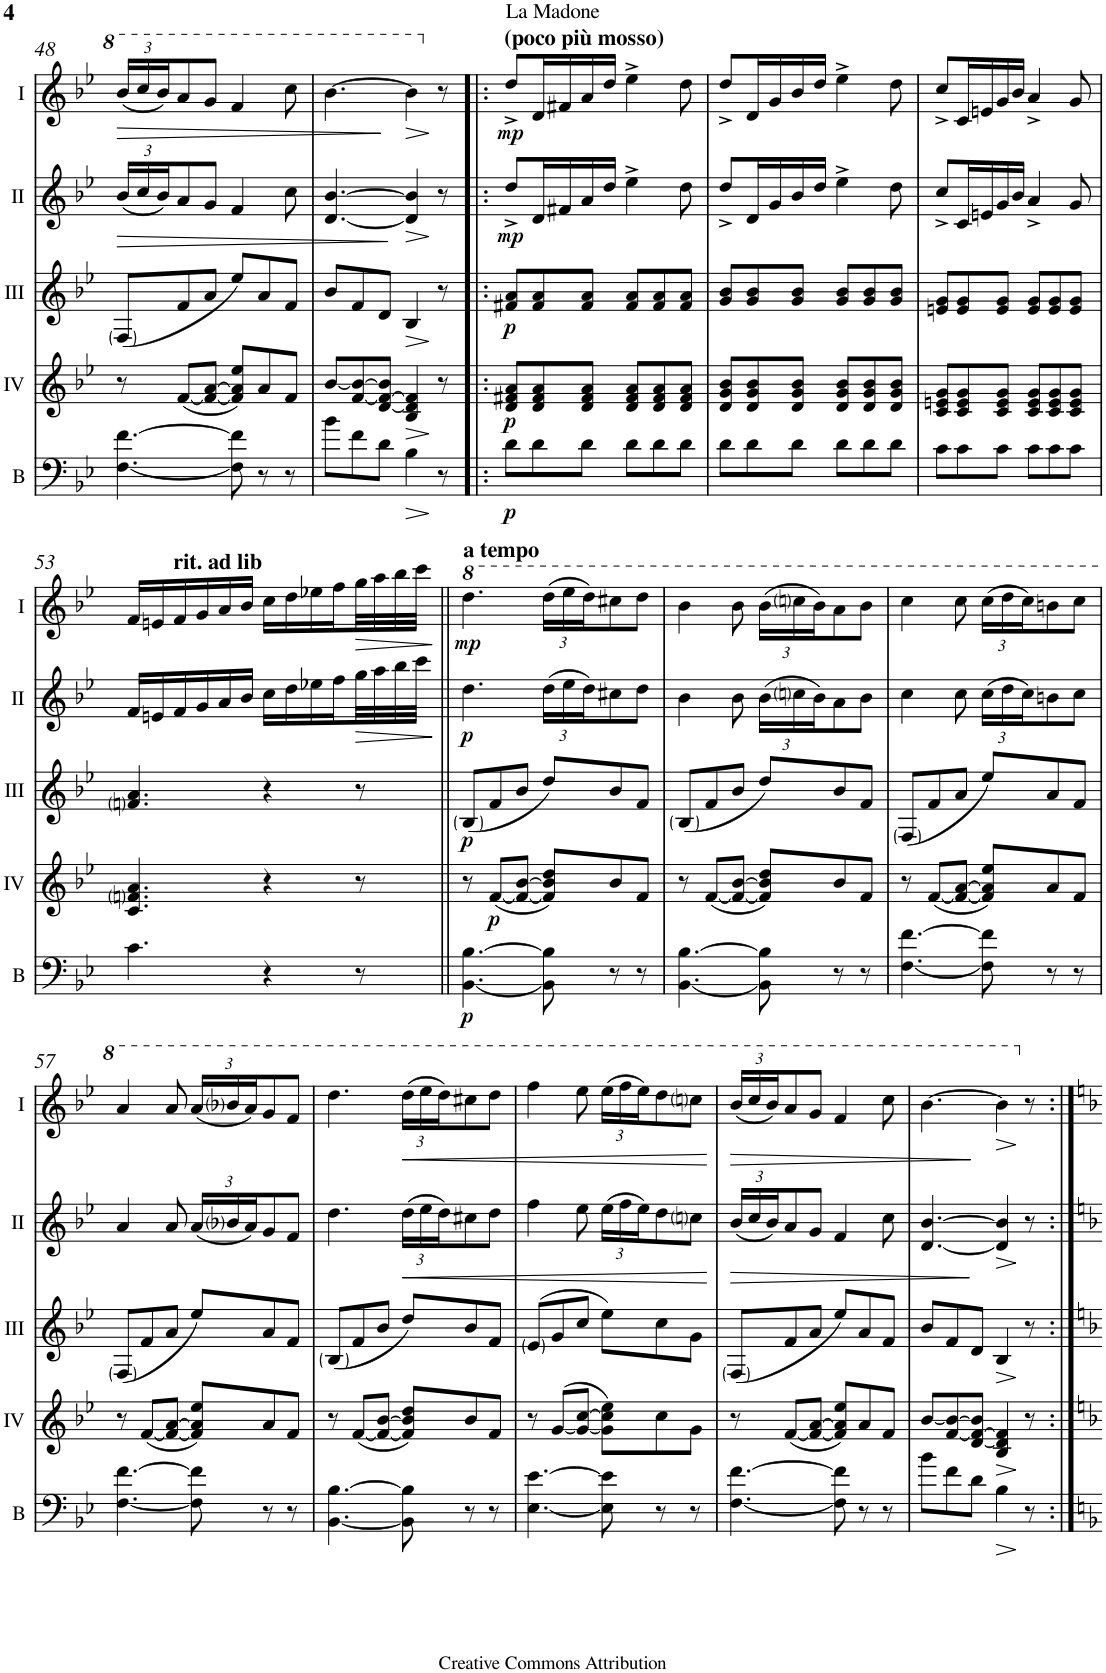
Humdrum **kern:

**kern	**dynam	**kern	**dynam	**kern	**dynam	**kern	**dynam	**kern	**dynam
*part5	*part5	*part4	*part4	*part3	*part3	*part2	*part2	*part1	*part1
*staff5	*staff5	*staff4	*staff4	*staff3	*staff3	*staff2	*staff2	*staff1	*staff1
*I"Bass	*	*I"Acc. 4	*	*I"Acc. 3	*	*I"Acc. 2	*	*I"Acc. 1	*
*I'B	*	*	*	*	*	*	*	*	*
!!LO:PB:g=z
*clefF4	*	*clefG2	*	*clefG2	*	*clefG2	*	*clefG2	*
*Trd7c12	*	*Trd7c12	*	*Trd7c12	*	*	*	*	*
*k[b-e-]	*	*k[b-e-]	*	*k[b-e-]	*	*k[b-e-]	*	*k[b-e-]	*
*M6/8	*	*M6/8	*	*M6/8	*	*M6/8	*	*M6/8	*
*	*	*	*	*	*	*Xbrackettup	*	*	*
=48	=48	=48	=48	=48	=48	=48	=48	=48	=48
!	!	!	!	!	!	!	!LO:HP:b	!	!
*	*	*	*	*	*	*	*	*Xbrackettup	*
!	!	!	!	!	!	!	!	!	!LO:HP:b
[4.F\ [4.f\	.	8r	.	(8F/L	.	(24b-/LL	>	(24bb-/LL	>
.	.	.	.	.	.	24cc/	.	24ccc/	.
.	.	.	.	.	.	24b-/J)	.	24bb-/J)	.
.	.	([8f/L	.	8f/	.	8a/	.	8aa/	.
.	.	8f/_ [8a/J	.	8a/J	.	8g/J	.	8gg/J	.
8F\] 8f\]	.	8f/] 8a/] 8ee-/L)	.	8ee-/L)	.	4f/	.	4ff/	.
8r	.	8a/	.	8a/	.	.	.	.	.
8r	.	8f/J	.	8f/J	.	8cc\	.	8ccc\	.
=49	=49	=49	=49	=49	=49	=49	=49	=49	=49
8b-\L	.	[8b-/L	.	8b-/L	.	[4.d/ [4.b-/	.	[4.bb-\	.
8f\	.	[8f/ 8b-/_	.	8f/	.	.	.	.	.
8d\J	.	[8d/ 8f/_ 8b-/]J	.	8d/J	.	.	.	.	.
!	!LO:HP:b	!	!LO:HP:b	!	!LO:HP:b	!	!LO:HP:n=1:b	!	!LO:HP:n=1:b
4B-\	>	4B-/ 4d/] 4f/]	>	4B-/	>	4d/] 4b-/]	] >	4bb-\]	] >
8r	]	8r	]	8r	]	8r	]	8r	]
=50!|:	=50!|:	=50!|:	=50!|:	=50!|:	=50!|:	=50!|:	=50!|:	=50!|:	=50!|:
!	!	!	!	!	!	!	!	!LO:TX:a:B:t=(poco più mosso)	!
!	!LO:DY:b	!	!LO:DY:b	!	!LO:DY:b	!	!LO:DY:b	!	!LO:DY:b
8d\L	p	8d/ 8f#X/ 8a/L	p	8f#X/ 8a/L	p	8dd^/L	mp	8dd^/L	mp
8d\	.	8d/ 8f#/ 8a/	.	8f#/ 8a/	.	16d/L	.	16d/L	.
.	.	.	.	.	.	16f#X/	.	16f#X/	.
8d\J	.	8d/ 8f#/ 8a/J	.	8f#/ 8a/J	.	16a/	.	16a/	.
.	.	.	.	.	.	16dd/JJ	.	16dd/JJ	.
8d\L	.	8d/ 8f#/ 8a/L	.	8f#/ 8a/L	.	4ee-^\	.	4ee-^\	.
8d\	.	8d/ 8f#/ 8a/	.	8f#/ 8a/	.	.	.	.	.
8d\J	.	8d/ 8f#/ 8a/J	.	8f#/ 8a/J	.	8dd\	.	8dd\	.
=51	=51	=51	=51	=51	=51	=51	=51	=51	=51
8d\L	.	8d/ 8g/ 8b-/L	.	8g/ 8b-/L	.	8dd^/L	.	8dd^/L	.
8d\	.	8d/ 8g/ 8b-/	.	8g/ 8b-/	.	16d/L	.	16d/L	.
.	.	.	.	.	.	16g/	.	16g/	.
8d\J	.	8d/ 8g/ 8b-/J	.	8g/ 8b-/J	.	16b-/	.	16b-/	.
.	.	.	.	.	.	16dd/JJ	.	16dd/JJ	.
8d\L	.	8d/ 8g/ 8b-/L	.	8g/ 8b-/L	.	4ee-^\	.	4ee-^\	.
8d\	.	8d/ 8g/ 8b-/	.	8g/ 8b-/	.	.	.	.	.
8d\J	.	8d/ 8g/ 8b-/J	.	8g/ 8b-/J	.	8dd\	.	8dd\	.
=52	=52	=52	=52	=52	=52	=52	=52	=52	=52
8c\L	.	8c/ 8en/ 8g/L	.	8en/ 8g/L	.	8cc^/L	.	8cc^/L	.
8c\	.	8c/ 8e/ 8g/	.	8e/ 8g/	.	16c/L	.	16c/L	.
.	.	.	.	.	.	16en/	.	16en/	.
8c\J	.	8c/ 8e/ 8g/J	.	8e/ 8g/J	.	16g/	.	16g/	.
.	.	.	.	.	.	16b-/JJ	.	16b-/JJ	.
8c\L	.	8c/ 8e/ 8g/L	.	8e/ 8g/L	.	4a^/	.	4a^/	.
8c\	.	8c/ 8e/ 8g/	.	8e/ 8g/	.	.	.	.	.
8c\J	.	8c/ 8e/ 8g/J	.	8e/ 8g/J	.	8g/	.	8g/	.
!!LO:LB:g=z
=53	=53	=53	=53	=53	=53	=53	=53	=53	=53
4.c\	.	4.c/ 4.fni/ 4.a/	.	4.fni/ 4.a/	.	16f/LL	.	16f/LL	.
.	.	.	.	.	.	16en/	.	16en/	.
!	!	!	!	!	!	!	!	!LO:TX:a:B:t=rit. ad lib	!
.	.	.	.	.	.	16f/	.	16f/	.
.	.	.	.	.	.	16g/	.	16g/	.
.	.	.	.	.	.	16a/	.	16a/	.
.	.	.	.	.	.	16b-/JJ	.	16b-/JJ	.
4r	.	4r	.	4r	.	16cc\LL	.	16cc\LL	.
.	.	.	.	.	.	16dd\	.	16dd\	.
.	.	.	.	.	.	16ee-X\	.	16ee-X\	.
.	.	.	.	.	.	16ff\	.	16ff\	.
!	!	!	!	!	!	!	!LO:HP:b	!	!LO:HP:b
8r	.	8r	.	8r	.	32gg\L	>	32gg\L	>
.	.	.	.	.	.	32aa\	.	32aa\	.
.	.	.	.	.	.	32bb-\	.	32bb-\	.
.	.	.	.	.	.	32ccc\JJJ	.	32ccc\JJJ	.
.	.	.	.	.	.	.	]	.	]
=54||	=54||	=54||	=54||	=54||	=54||	=54||	=54||	=54||	=54||
*	*	*	*	*	*	*	*	*8va	*
!	!	!	!	!	!	!	!	!LO:TX:a:B:t=a tempo	!
!	!LO:DY:b	!	!	!	!LO:DY:b	!	!LO:DY:b	!	!LO:DY:b
[4.BB-\ [4.B-\	p	8r	.	(8B-/L	p	4.dd\	p	4.ddd\	mp
!	!	!	!LO:DY:b	!	!	!	!	!	!
.	.	([8f/L	p	8f/	.	.	.	.	.
.	.	8f/_ [8b-/J	.	8b-/J	.	.	.	.	.
8BB-\] 8B-\]	.	8f/] 8b-/] 8dd/L)	.	8dd/L)	.	(24dd\LL	.	(24ddd\LL	.
.	.	.	.	.	.	24ee-\	.	24eee-\	.
.	.	.	.	.	.	24dd\J)	.	24ddd\J)	.
8r	.	8b-/	.	8b-/	.	8cc#X\	.	8ccc#X\	.
8r	.	8f/J	.	8f/J	.	8dd\J	.	8ddd\J	.
=55	=55	=55	=55	=55	=55	=55	=55	=55	=55
[4.BB-\ [4.B-\	.	8r	.	(8B-/L	.	4b-\	.	4bb-\	.
.	.	([8f/L	.	8f/	.	.	.	.	.
.	.	8f/_ [8b-/J	.	8b-/J	.	8b-\	.	8bb-\	.
8BB-\] 8B-\]	.	8f/] 8b-/] 8dd/L)	.	8dd/L)	.	(24b-\LL	.	(24bb-\LL	.
.	.	.	.	.	.	24ccni\	.	24cccni\	.
.	.	.	.	.	.	24b-\J)	.	24bb-\J)	.
8r	.	8b-/	.	8b-/	.	8a\	.	8aa\	.
8r	.	8f/J	.	8f/J	.	8b-\J	.	8bb-\J	.
=56	=56	=56	=56	=56	=56	=56	=56	=56	=56
[4.F\ [4.f\	.	8r	.	(8F/L	.	4cc\	.	4ccc\	.
.	.	([8f/L	.	8f/	.	.	.	.	.
.	.	8f/_ [8a/J	.	8a/J	.	8cc\	.	8ccc\	.
8F\] 8f\]	.	8f/] 8a/] 8ee-/L)	.	8ee-/L)	.	(24cc\LL	.	(24ccc\LL	.
.	.	.	.	.	.	24dd\	.	24ddd\	.
.	.	.	.	.	.	24cc\J)	.	24ccc\J)	.
8r	.	8a/	.	8a/	.	8bn\	.	8bbn\	.
8r	.	8f/J	.	8f/J	.	8cc\J	.	8ccc\J	.
!!LO:LB:g=z
=57	=57	=57	=57	=57	=57	=57	=57	=57	=57
[4.F\ [4.f\	.	8r	.	(8F/L	.	4a/	.	4aa/	.
.	.	([8f/L	.	8f/	.	.	.	.	.
.	.	8f/_ [8a/J	.	8a/J	.	8a/	.	8aa/	.
8F\] 8f\]	.	8f/] 8a/] 8ee-/L)	.	8ee-/L)	.	(24a/LL	.	(24aa/LL	.
.	.	.	.	.	.	24b-i/	.	24bb-i/	.
.	.	.	.	.	.	24a/J)	.	24aa/J)	.
8r	.	8a/	.	8a/	.	8g/	.	8gg/	.
8r	.	8f/J	.	8f/J	.	8f/J	.	8ff/J	.
=58	=58	=58	=58	=58	=58	=58	=58	=58	=58
[4.BB-\ [4.B-\	.	8r	.	(8B-/L	.	4.dd\	.	4.ddd\	.
.	.	([8f/L	.	8f/	.	.	.	.	.
.	.	8f/_ [8b-/J	.	8b-/J	.	.	.	.	.
!	!	!	!	!	!	!	!LO:HP:b	!	!LO:HP:b
8BB-\] 8B-\]	.	8f/] 8b-/] 8dd/L)	.	8dd/L)	.	(24dd\LL	<	(24ddd\LL	<
.	.	.	.	.	.	24ee-\	.	24eee-\	.
.	.	.	.	.	.	24dd\J)	.	24ddd\J)	.
8r	.	8b-/	.	8b-/	.	8cc#X\	.	8ccc#X\	.
8r	.	8f/J	.	8f/J	.	8dd\J	.	8ddd\J	.
=59	=59	=59	=59	=59	=59	=59	=59	=59	=59
[4.E-\ [4.e-\	.	8r	.	(8e-/L	.	4ff\	.	4fff\	.
.	.	([8g/L	.	8g/	.	.	.	.	.
.	.	8g/_ [8cc/J	.	8cc/J	.	8ee-\	.	8eee-\	.
8E-\] 8e-\]	.	8g\] 8cc\] 8ee-\L)	.	8ee-\L)	.	(24ee-\LL	.	(24eee-\LL	.
.	.	.	.	.	.	24ff\	.	24fff\	.
.	.	.	.	.	.	24ee-\J)	.	24eee-\J)	.
8r	.	8cc\	.	8cc\	.	8dd\	.	8ddd\	.
8r	.	8g\J	.	8g\J	.	8ccni\J	.	8cccni\J	.
.	.	.	.	.	.	.	[	.	[
=60	=60	=60	=60	=60	=60	=60	=60	=60	=60
!	!	!	!	!	!	!	!LO:HP:b	!	!LO:HP:b
[4.F\ [4.f\	.	8r	.	(8F/L	.	(24b-/LL	>	(24bb-/LL	>
.	.	.	.	.	.	24cc/	.	24ccc/	.
.	.	.	.	.	.	24b-/J)	.	24bb-/J)	.
.	.	([8f/L	.	8f/	.	8a/	.	8aa/	.
.	.	8f/_ [8a/J	.	8a/J	.	8g/J	.	8gg/J	.
8F\] 8f\]	.	8f/] 8a/] 8ee-/L)	.	8ee-/L)	.	4f/	.	4ff/	.
8r	.	8a/	.	8a/	.	.	.	.	.
8r	.	8f/J	.	8f/J	.	8cc\	.	8ccc\	.
=61	=61	=61	=61	=61	=61	=61	=61	=61	=61
8b-\L	.	[8b-/L	.	8b-/L	.	[4.d/ [4.b-/	.	[4.bb-\	.
8f\	.	[8f/ 8b-/_	.	8f/	.	.	.	.	.
8d\J	.	[8d/ 8f/_ 8b-/]J	.	8d/J	.	.	.	.	.
!	!LO:HP:b	!	!LO:HP:b	!	!LO:HP:b	!	!LO:HP:n=1:b	!	!LO:HP:n=1:b
4B-\	>	4B-/ 4d/] 4f/]	>	4B-/	>	4d/] 4b-/]	] >	4bb-\]	] >
*	*	*	*	*	*	*	*	*X8va	*
8r	]	8r	]	8r	]	8r	]	8r	]
=:|!	=:|!	=:|!	=:|!	=:|!	=:|!	=:|!	=:|!	=:|!	=:|!
*-	*-	*-	*-	*-	*-	*-	*-	*-	*-
